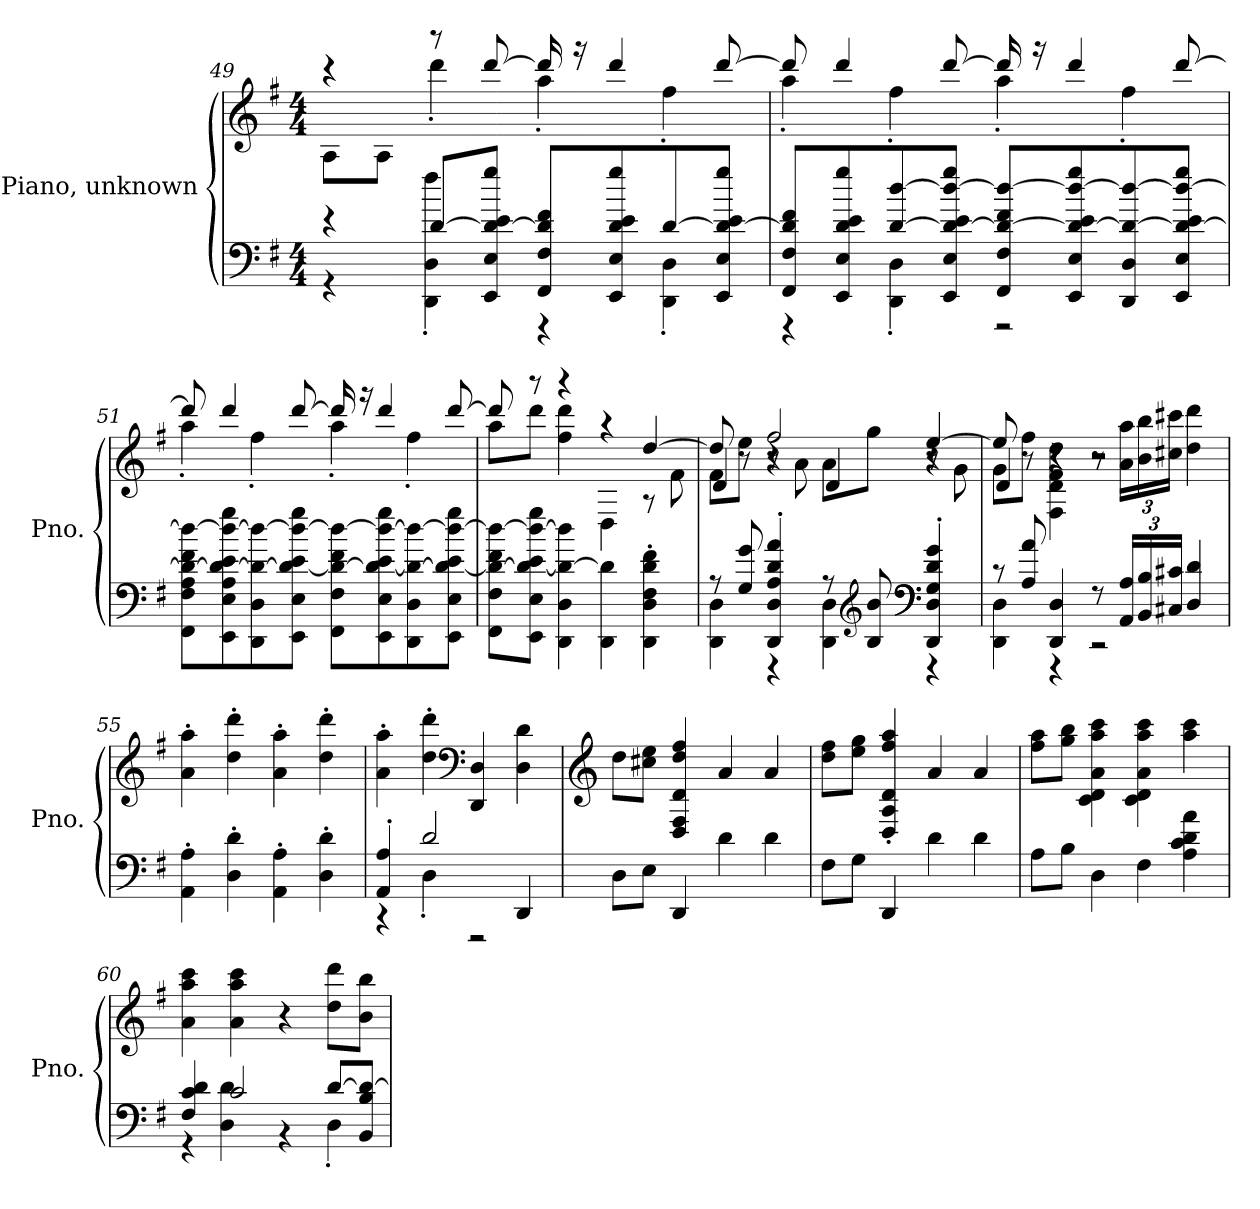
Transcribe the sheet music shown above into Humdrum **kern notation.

**kern	**kern
*part1	*part1
*staff2	*staff1
*I"Piano, unknown	*
*I'Pno.	*
*clefF4	*clefG2
*k[f#]	*k[f#]
*M4/4	*M4/4
=49	=49
*^	*^
4r	4r	4r	8A\L
.	.	.	8A\J
[8d/L	4DD\' 4D\' 4ff#\'	8r	4ddd'\
8EE/ 8E/ 8d/_ 8e/ 8gg/J	.	[8ddd/	.
8FF#/ 8F#/ 8d/] 8f#/L	4r	16ddd/]	4aa'\
.	.	16r	.
8EE/ 8E/ 8d/ 8e/ 8gg/	.	4ddd/	.
[8d/	4DD\' 4D\'	.	4ff#'\
8EE/ 8E/ 8d/_ 8e/ 8gg/J	.	[8ddd/	.
=50	=50	=50	=50
8FF#/ 8F#/ 8d/] 8f#/L	4r	8ddd/]	4aa'\
8EE/ 8E/ 8d/ 8e/ 8gg/	.	4ddd/	.
[8d/ [8dd/	4DD\' 4D\'	.	4ff#'\
8EE/ 8E/ 8d/_ 8e/ 8dd/_ 8gg/J	.	[8ddd/	.
8FF#/ 8F#/ 8d/_ 8f#/ 8dd/_L	2r	16ddd/]	4aa'\
.	.	16r	.
8EE/ 8E/ 8d/_ 8e/ 8dd/_ 8gg/	.	4ddd/	.
8DD/ 8D/ 8d/_ 8dd/_	.	.	4ff#'\
8EE/ 8E/ 8d/_ 8e/ 8dd/_ 8gg/J	.	[8ddd/	.
*v	*v	*	*
!!LO:LB:g=z	!!
=51	=51	=51
8FF#\ 8F#\ 8A\ 8d\_ 8f#\ 8dd\_L	8ddd/]	4aa'\
8EE\ 8E\ 8A\ 8d\_ 8e\ 8dd\_ 8gg\	4ddd/	.
8DD\ 8D\ 8d\_ 8dd\_	.	4ff#'\
8EE\ 8E\ 8d\_ 8e\ 8dd\_ 8gg\J	[8ddd/	.
8FF#\ 8F#\ 8d\_ 8f#\ 8dd\_L	16ddd/]	4aa'\
.	16r	.
8EE\ 8E\ 8d\_ 8e\ 8dd\_ 8gg\	4ddd/	.
8DD\ 8D\ 8d\_ 8dd\_	.	4ff#'\
8EE\ 8E\ 8d\_ 8e\ 8dd\_ 8gg\J	[8ddd/	.
=52	=52	=52
8FF#\ 8F#\ 8d\_ 8f#\ 8dd\_L	8ddd/]	8aa\L
8EE\ 8E\ 8d\_ 8e\ 8dd\_ 8gg\J	8r	8ddd\J
4DD\ 4D\ 4d\_ 4dd\]	4r	4ff#\ 4ddd\
4DD\ 4d\]	4r	4D\
4DD\' 4D\' 4F#\' 4d\' 4f#\'	[4dd/	8r
.	.	8f#\
=53	=53	=53
*^	*	*^
8r	4DD\ 4D\	8dd/]	8f#\L	4d/
8G/ 8g/	.	8r	8ee\J	.
4DD/' 4D/' 4A/' 4d/' 4a/'	4r	2ff#/	8r	4r
.	.	.	8a\	.
8r	4DD\ 4D\	.	8a\L	4d/
*clefG2	*	*	*	*
8B/ 8b/	.	.	8gg\J	.
*clefF4	*	*	*	*
4DD/' 4D/' 4G/' 4d/' 4g/'	4r	[4ee/	8r	4r
.	.	.	8g\	.
!!LO:LB:g=z	!!	!!
=54	=54	=54	=54	=54
8r	4DD\ 4D\	8ee/]	8g\L	4d/
8A/ 8a/	.	8r	8ff#\J	.
4DD/ 4D/	4r	4r	4F#\ 4d\ 4f#\ 4dd\	4r
8r	2r	2r	8r	2r
*Xbrackettup	*	*	*Xbrackettup	*
24AA/ 24A/LL	.	.	24a\ 24aa\LL	.
24BB/ 24B/	.	.	24b\ 24bb\	.
24C#X/ 24c#X/JJ	.	.	24cc#X\ 24ccc#X\JJ	.
4D/ 4d/	.	.	4dd\ 4ddd\	.
*v	*v	*	*	*
*	*v	*v	*v
=55	=55
4AA\' 4A\'	4a\' 4aa\'
4D\' 4d\'	4dd\' 4ddd\'
4AA\' 4A\'	4a\' 4aa\'
4D\' 4d\'	4dd\' 4ddd\'
=56	=56
*^	*
4AA/' 4A/'	4r	4a\' 4aa\'
2d/	4D'\	4dd\' 4ddd\'
*	*	*clefF4
.	2r	4DD/ 4D/
4DD/	.	4D\ 4d\
*v	*v	*
=57	=57
*	*clefG2
8D\L	8dd\L
8E\J	8cc#X\ 8ee\J
4DD/	4D/ 4F#/ 4d/ 4dd/ 4ff#/
4d\	4a/
4d\	4a/
=58	=58
8F#\L	8dd\ 8ff#\L
8G\J	8ee\ 8gg\J
4DD/	4D/' 4A/' 4d/' 4ff#/' 4aa/'
4d\	4a/
4d\	4a/
!!LO:LB:g=z
=59	=59
8A\L	8ff#\ 8aa\L
8B\J	8gg\ 8bb\J
4D\	4c\ 4d\ 4a\ 4aa\ 4ccc\
4F#\	4c\ 4d\ 4a\ 4aa\ 4ccc\
4A\ 4c\ 4d\ 4a\	4aa\ 4ccc\
=60	=60
*^	*
4F#/ 4c/ 4d/	4r	4a\ 4aa\ 4ccc\
2c/	4D\ 4d\	4a\ 4aa\ 4ccc\
.	4r	4r
[8d/L	4D'\	8dd\ 8ddd\L
8BB/ 8B/ 8d/_J	.	8b\ 8bb\J
*v	*v	*
=	=
*-	*-
